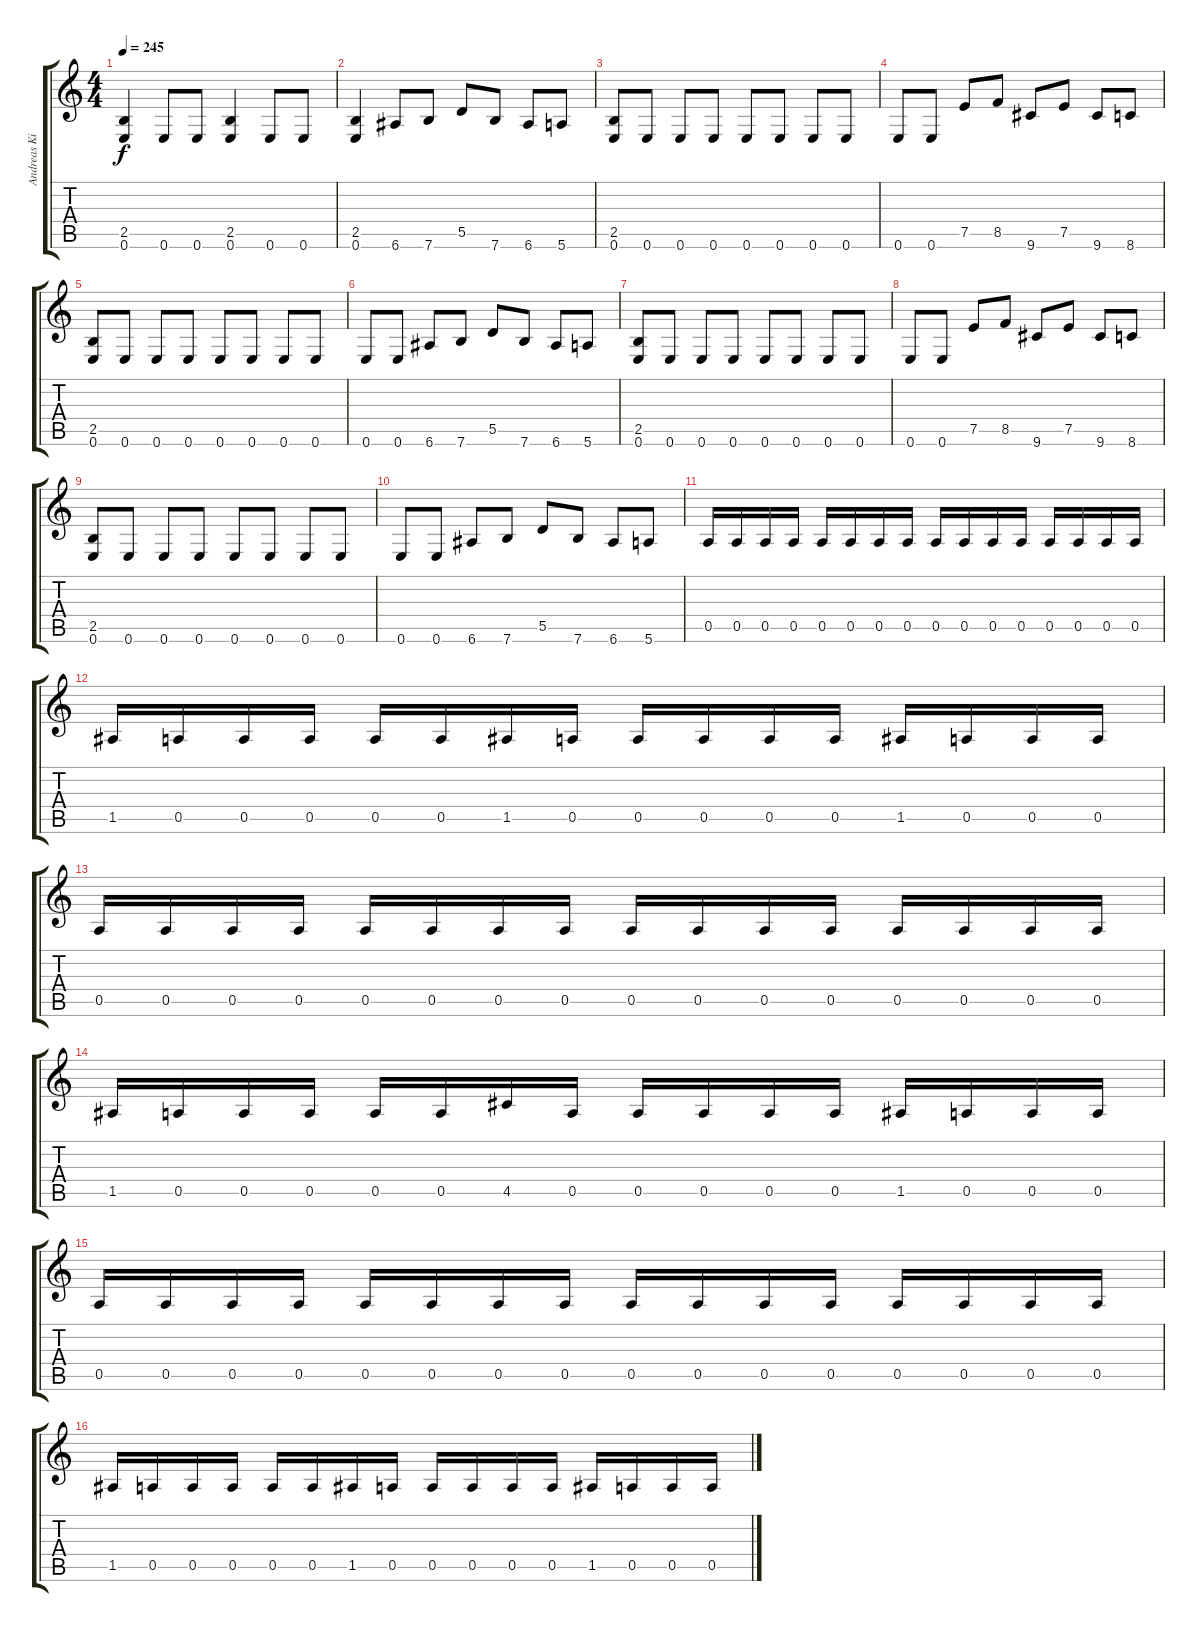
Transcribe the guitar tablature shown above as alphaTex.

\track ("Andreas Kisser" "Andreas Ki") {instrument distortionguitar}
\staff {score tabs}
\tuning (E4 B3 G3 D3 A2 E2) {hide}
\ts (4 4)
\tempo 245
\clef g2
\ks c
(2.5 0.6).4{dy f} 0.6.8 0.6.8 (2.5 0.6).4 0.6.8 0.6.8 |
(2.5 0.6).4 6.6.8 7.6.8 5.5.8 7.6.8 6.6.8 5.6.8 |
(2.5 0.6).8 0.6.8 0.6.8 0.6.8 0.6.8 0.6.8 0.6.8 0.6.8 |
0.6.8 0.6.8 7.5.8 8.5.8 9.6.8 7.5.8 9.6.8 8.6.8 |
(2.5 0.6).8 0.6.8 0.6.8 0.6.8 0.6.8 0.6.8 0.6.8 0.6.8 |
0.6.8 0.6.8 6.6.8 7.6.8 5.5.8 7.6.8 6.6.8 5.6.8 |
(2.5 0.6).8 0.6.8 0.6.8 0.6.8 0.6.8 0.6.8 0.6.8 0.6.8 |
0.6.8 0.6.8 7.5.8 8.5.8 9.6.8 7.5.8 9.6.8 8.6.8 |
(2.5 0.6).8 0.6.8 0.6.8 0.6.8 0.6.8 0.6.8 0.6.8 0.6.8 |
0.6.8 0.6.8 6.6.8 7.6.8 5.5.8 7.6.8 6.6.8 5.6.8 |
0.5.16 0.5.16 0.5.16 0.5.16 0.5.16 0.5.16 0.5.16 0.5.16 0.5.16 0.5.16 0.5.16 0.5.16 0.5.16 0.5.16 0.5.16 0.5.16 |
1.5.16 0.5.16 0.5.16 0.5.16 0.5.16 0.5.16 1.5.16 0.5.16 0.5.16 0.5.16 0.5.16 0.5.16 1.5.16 0.5.16 0.5.16 0.5.16 |
0.5.16 0.5.16 0.5.16 0.5.16 0.5.16 0.5.16 0.5.16 0.5.16 0.5.16 0.5.16 0.5.16 0.5.16 0.5.16 0.5.16 0.5.16 0.5.16 |
1.5.16 0.5.16 0.5.16 0.5.16 0.5.16 0.5.16 4.5.16 0.5.16 0.5.16 0.5.16 0.5.16 0.5.16 1.5.16 0.5.16 0.5.16 0.5.16 |
0.5.16 0.5.16 0.5.16 0.5.16 0.5.16 0.5.16 0.5.16 0.5.16 0.5.16 0.5.16 0.5.16 0.5.16 0.5.16 0.5.16 0.5.16 0.5.16 |
1.5.16 0.5.16 0.5.16 0.5.16 0.5.16 0.5.16 1.5.16 0.5.16 0.5.16 0.5.16 0.5.16 0.5.16 1.5.16 0.5.16 0.5.16 0.5.16
